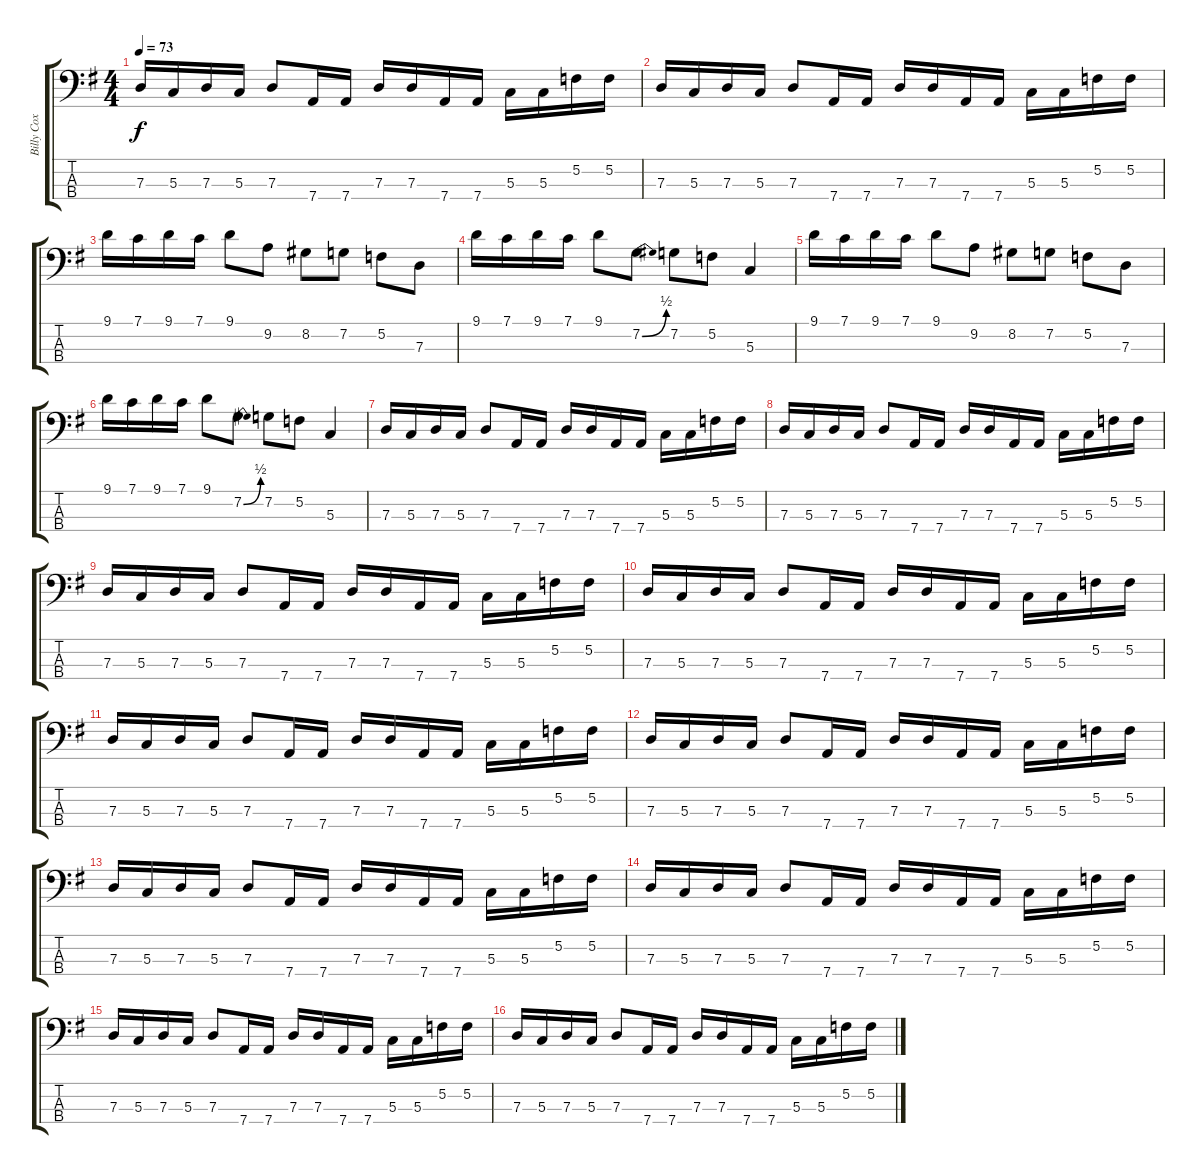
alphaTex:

\track ("Billy Cox" "Billy Cox") {instrument electricbassfinger}
\staff {score tabs}
\tuning (F2 C2 G1 D1) {hide}
\ts (4 4)
\tempo 73
\clef f4
\ks g
7.3.16{dy f} 5.3.16 7.3.16 5.3.16 7.3.8 7.4.16 7.4.16 7.3.16 7.3.16 7.4.16 7.4.16 5.3.16 5.3.16 5.2.16 5.2.16 |
7.3.16 5.3.16 7.3.16 5.3.16 7.3.8 7.4.16 7.4.16 7.3.16 7.3.16 7.4.16 7.4.16 5.3.16 5.3.16 5.2.16 5.2.16 |
9.1.16 7.1.16 9.1.16 7.1.16 9.1.8 9.2.8 8.2.8 7.2.8 5.2.8 7.3.8 |
9.1.16 7.1.16 9.1.16 7.1.16 9.1.8 7.2{be (bend 0 0 60 2)}.8 7.2.8 5.2.8 5.3.4 |
9.1.16 7.1.16 9.1.16 7.1.16 9.1.8 9.2.8 8.2.8 7.2.8 5.2.8 7.3.8 |
9.1.16 7.1.16 9.1.16 7.1.16 9.1.8 7.2{be (bend 0 0 60 2)}.8 7.2.8 5.2.8 5.3.4 |
7.3.16 5.3.16 7.3.16 5.3.16 7.3.8 7.4.16 7.4.16 7.3.16 7.3.16 7.4.16 7.4.16 5.3.16 5.3.16 5.2.16 5.2.16 |
7.3.16 5.3.16 7.3.16 5.3.16 7.3.8 7.4.16 7.4.16 7.3.16 7.3.16 7.4.16 7.4.16 5.3.16 5.3.16 5.2.16 5.2.16 |
7.3.16 5.3.16 7.3.16 5.3.16 7.3.8 7.4.16 7.4.16 7.3.16 7.3.16 7.4.16 7.4.16 5.3.16 5.3.16 5.2.16 5.2.16 |
7.3.16 5.3.16 7.3.16 5.3.16 7.3.8 7.4.16 7.4.16 7.3.16 7.3.16 7.4.16 7.4.16 5.3.16 5.3.16 5.2.16 5.2.16 |
7.3.16 5.3.16 7.3.16 5.3.16 7.3.8 7.4.16 7.4.16 7.3.16 7.3.16 7.4.16 7.4.16 5.3.16 5.3.16 5.2.16 5.2.16 |
7.3.16 5.3.16 7.3.16 5.3.16 7.3.8 7.4.16 7.4.16 7.3.16 7.3.16 7.4.16 7.4.16 5.3.16 5.3.16 5.2.16 5.2.16 |
7.3.16 5.3.16 7.3.16 5.3.16 7.3.8 7.4.16 7.4.16 7.3.16 7.3.16 7.4.16 7.4.16 5.3.16 5.3.16 5.2.16 5.2.16 |
7.3.16 5.3.16 7.3.16 5.3.16 7.3.8 7.4.16 7.4.16 7.3.16 7.3.16 7.4.16 7.4.16 5.3.16 5.3.16 5.2.16 5.2.16 |
7.3.16 5.3.16 7.3.16 5.3.16 7.3.8 7.4.16 7.4.16 7.3.16 7.3.16 7.4.16 7.4.16 5.3.16 5.3.16 5.2.16 5.2.16 |
7.3.16 5.3.16 7.3.16 5.3.16 7.3.8 7.4.16 7.4.16 7.3.16 7.3.16 7.4.16 7.4.16 5.3.16 5.3.16 5.2.16 5.2.16
